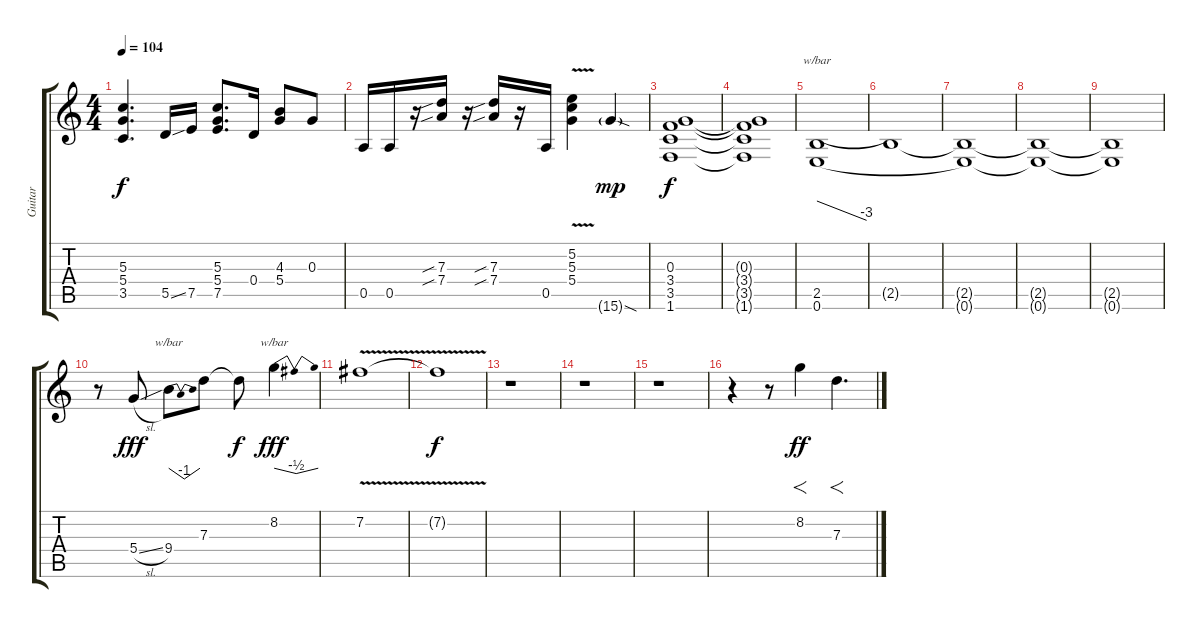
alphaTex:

\track ("Guitar" "Guitar") {instrument distortionguitar}
\staff {score tabs}
\tuning (E4 B3 G3 D3 A2 E2) {hide}
\ts (4 4)
\tempo 104
\clef g2
\ks c
(5.3 5.4 3.5).4{d dy f} 5.5{ss}.16 7.5.16 (5.3 5.4 7.5).8{d} 0.4.16 (4.3 5.4).8 0.3.8 |
0.5.16 0.5.16 r.16 (7.3{sib} 7.4{sib}).16 r.16 (7.3{sib} 7.4{sib}).16 r.16 0.5.16 (5.2{v} 5.3{v} 5.4{v}).4 15.6{sod g}.4{dy mp} |
(0.3 3.4 3.5 1.6).1{dy f} |
(0.3{t} 3.4{t} 3.5{t} 1.6{t}).1 |
(2.5 0.6).1{tbe (dive default 0 0 60 -12)} |
2.5{t}.1 |
(2.5{t} 0.6{t}).1 |
(2.5{t} 0.6{t}).1 |
(2.5{t} 0.6{t}).1 |
r.8 5.4{sl}.8{dy fff} 9.4.8{tbe (dip default 0 0 30 -4 60 0)} 7.3.8 7.3{t}.8{dy f} 8.2.4{d tbe (dip default 0 0 30 -2 60 0) dy fff} |
7.2{v}.1 |
7.2{t}.1{dy f} |
r.1 |
r.1 |
r.1 |
r.4 r.8 8.2.4{f dy ff} 7.3.4{f d}
